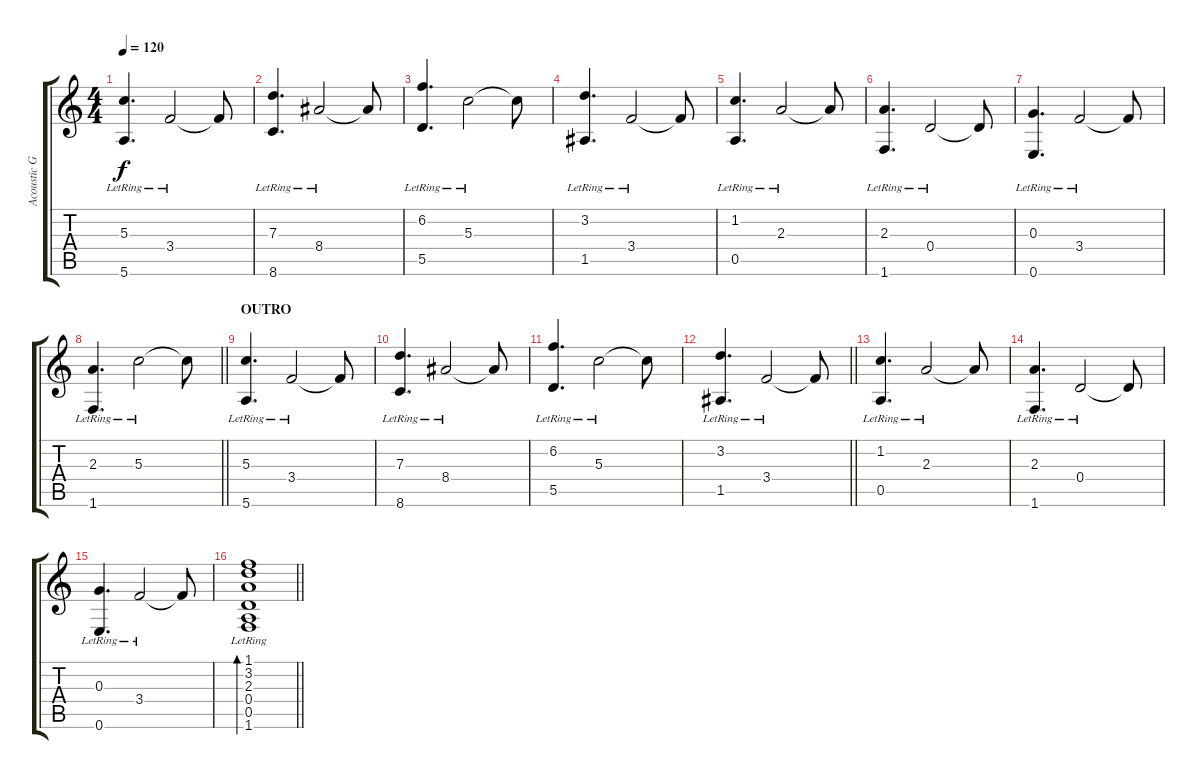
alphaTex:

\track ("Acoustic Guitar" "Acoustic G") {instrument acousticguitarsteel}
\staff {score tabs}
\tuning (E4 B3 G3 D3 A2 E2) {hide}
\ts (4 4)
\tempo 120
\clef g2
\ks c
(5.3{lr} 5.6).4{d dy f} 3.4{lr}.2 3.4{t}.8 |
(7.3{lr} 8.6).4{d} 8.4{lr}.2 8.4{t}.8 |
(6.2{lr} 5.5{lr}).4{d} 5.3{lr}.2 5.3{t}.8 |
(3.2{lr} 1.5{lr}).4{d} 3.4{lr}.2 3.4{t}.8 |
(1.2{lr} 0.5{lr}).4{d} 2.3{lr}.2 2.3{t}.8 |
(2.3{lr} 1.6).4{d} 0.4{lr}.2 0.4{t}.8 |
(0.3{lr} 0.6).4{d} 3.4{lr}.2 3.4{t}.8 |
\barLineRight lightlight
(2.3{lr} 1.6).4{d} 5.3{lr}.2 5.3{t}.8 |
\section ("" "OUTRO")
(5.3{lr} 5.6).4{d} 3.4{lr}.2 3.4{t}.8 |
(7.3{lr} 8.6).4{d} 8.4{lr}.2 8.4{t}.8 |
(6.2{lr} 5.5{lr}).4{d} 5.3{lr}.2 5.3{t}.8 |
\barLineRight lightlight
(3.2{lr} 1.5{lr}).4{d} 3.4{lr}.2 3.4{t}.8 |
(1.2{lr} 0.5{lr}).4{d} 2.3{lr}.2 2.3{t}.8 |
(2.3{lr} 1.6).4{d} 0.4{lr}.2 0.4{t}.8 |
(0.3{lr} 0.6).4{d} 3.4{lr}.2 3.4{t}.8 |
\barLineRight lightlight
(1.1 3.2 2.3 0.4{lr} 0.5{lr} 1.6).1{bd 480}
